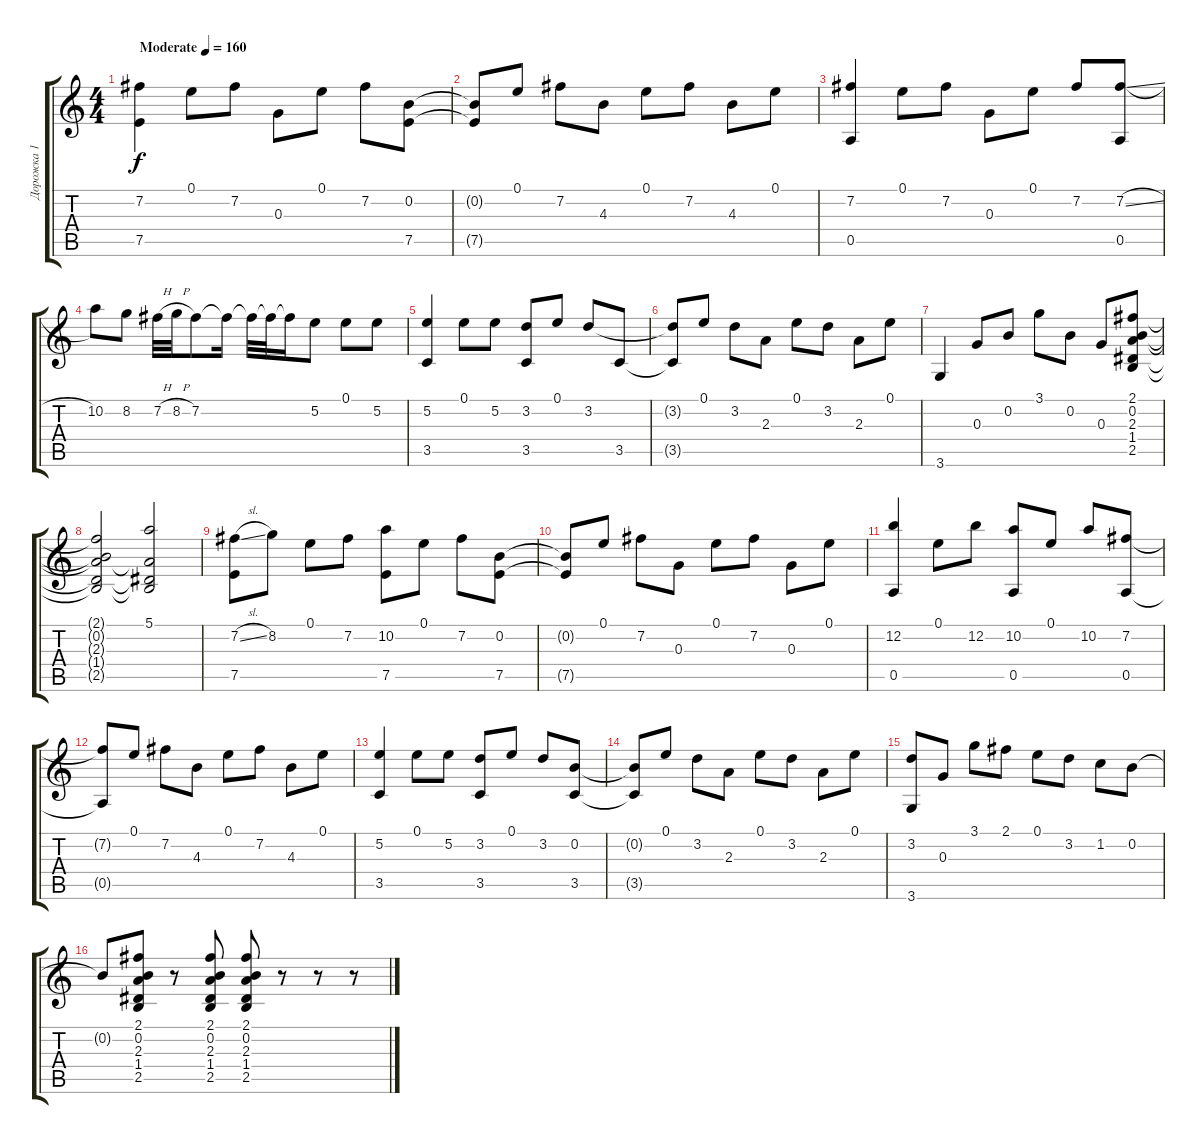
\track ("Дорожка 1" "Дорожка 1") {instrument acousticguitarnylon}
\staff {score tabs}
\tuning (E4 B3 G3 D3 A2 E2) {hide}
\ts (4 4)
\tempo (160 "Moderate")
\clef g2
\ks c
(7.2 7.5).4{dy f instrument acousticguitarnylon} 0.1.8 7.2.8 0.3.8 0.1.8 7.2.8 (0.2 7.5).8 |
(0.2{t} 7.5{t}).8 0.1.8 7.2.8 4.3.8 0.1.8 7.2.8 4.3.8 0.1.8 |
(7.2 0.5).4 0.1.8 7.2.8 0.3.8 0.1.8 7.2.8 (7.2{sl} 0.5).8 |
10.2.8 8.2.8 7.2{h}.32 8.2{h}.32 7.2.8 7.2{t}.16 7.2{t}.32 7.2{t}.32 7.2{t}.16 5.2.8 0.1.8 5.2.8 |
(5.2 3.5).4 0.1.8 5.2.8 (3.2 3.5).8 0.1.8 3.2.8 3.5.8 |
(3.2{t} 3.5{t}).8 0.1.8 3.2.8 2.3.8 0.1.8 3.2.8 2.3.8 0.1.8 |
3.6.4 0.3.8 0.2.8 3.1.8 0.2.8 0.3.8 (2.1 0.2 2.3 1.4 2.5).8 |
(2.1{t} 0.2{t} 2.3{t} 1.4{t} 2.5{t}).2 (5.1 2.3{t} 1.4{t} 2.5{t}).2 |
(7.2{sl} 7.5).8 8.2.8 0.1.8 7.2.8 (10.2 7.5).8 0.1.8 7.2.8 (0.2 7.5).8 |
(0.2{t} 7.5{t}).8 0.1.8 7.2.8 0.3.8 0.1.8 7.2.8 0.3.8 0.1.8 |
(12.2 0.5).4 0.1.8 12.2.8 (10.2 0.5).8 0.1.8 10.2.8 (7.2 0.5).8 |
(7.2{t} 0.5{t}).8 0.1.8 7.2.8 4.3.8 0.1.8 7.2.8 4.3.8 0.1.8 |
(5.2 3.5).4 0.1.8 5.2.8 (3.2 3.5).8 0.1.8 3.2.8 (0.2 3.5).8 |
(0.2{t} 3.5{t}).8 0.1.8 3.2.8 2.3.8 0.1.8 3.2.8 2.3.8 0.1.8 |
(3.2 3.6).8 0.3.8 3.1.8 2.1.8 0.1.8 3.2.8 1.2.8 0.2.8 |
0.2{t}.8 (2.1 0.2 2.3 1.4 2.5).8 r.8 (2.1 0.2 2.3 1.4 2.5).8 (2.1 0.2 2.3 1.4 2.5).8 r.8 r.8 r.8
